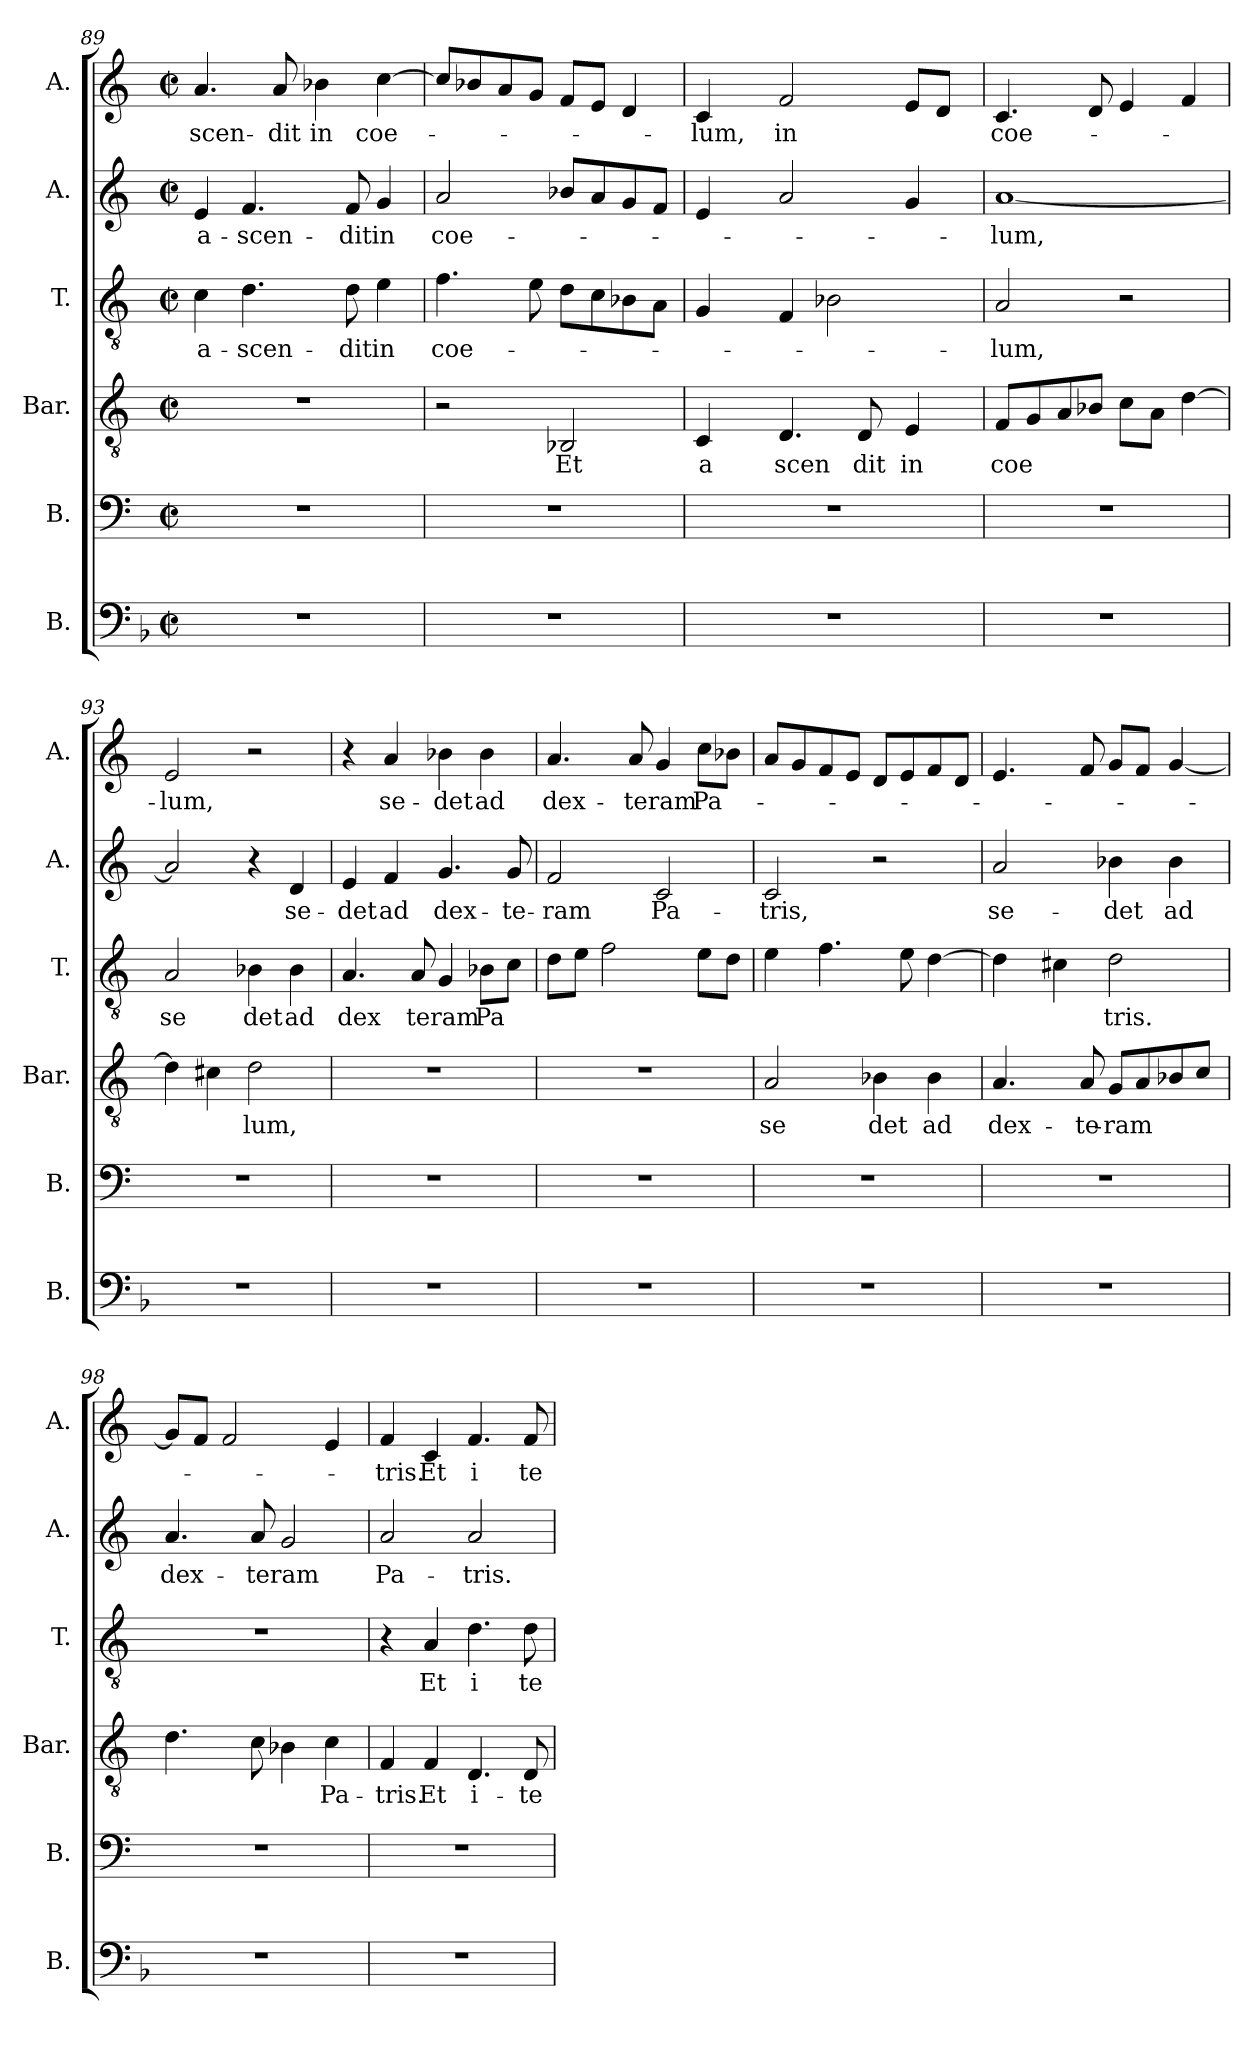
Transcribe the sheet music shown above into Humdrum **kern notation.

**kern	**kern	**kern	**text	**kern	**text	**kern	**text	**kern	**text
*part6	*part5	*part4	*part4	*part3	*part3	*part2	*part2	*part1	*part1
*staff6	*staff5	*staff4	*staff4	*staff3	*staff3	*staff2	*staff2	*staff1	*staff1
*I"B.	*I"B.	*I"Bar.	*	*I"T.	*	*I"A.	*	*I"A.	*
*I'B.	*I'B.	*I'Bar.	*	*I'T.	*	*I'A.	*	*I'A.	*
*clefF4	*clefF4	*clefGv2	*	*clefGv2	*	*clefG2	*	*clefG2	*
*k[b-]	*k[]	*	*	*	*	*	*	*	*
*F:	*C:	*	*	*	*	*	*	*	*
*M2/2	*M2/2	*M2/2	*	*M2/2	*	*M2/2	*	*M2/2	*
*met(c|)	*met(c|)	*met(c|)	*	*met(c|)	*	*met(c|)	*	*met(c|)	*
=89	=89	=89	=89	=89	=89	=89	=89	=89	=89
!	!	!	!	!	!LO:LY:b:cj	!	!LO:LY:b:cj	!	!LO:LY:b:cj
1r	1r	1r	.	4c\	a-	4e/	a-	4.a/	-scen-
!	!	!	!	!	!LO:LY:b:cj	!	!LO:LY:b:cj	!	!
.	.	.	.	4.d\	-scen-	4.f/	-scen-	.	.
!	!	!	!	!	!	!	!	!	!LO:LY:b:cj
.	.	.	.	.	.	.	.	8a/	-dit
!	!	!	!	!	!	!	!	!	!LO:LY:b:cj
.	.	.	.	.	.	.	.	4b-X\	in
!	!	!	!	!	!LO:LY:b:cj	!	!LO:LY:b:cj	!	!
.	.	.	.	8d\	-dit	8f/	-dit	.	.
!	!	!	!	!	!LO:LY:b:cj	!	!LO:LY:b:cj	!	!LO:LY:b
.	.	.	.	4e\	in	4g/	in	[>4cc\	coe-
=90	=90	=90	=90	=90	=90	=90	=90	=90	=90
!	!	!	!	!	!LO:LY:b	!	!LO:LY:b	!	!
1r	1r	2r	.	4.f\	coe-	2a/	coe-	8cc/L]	.
.	.	.	.	.	.	.	.	8b-X/	.
.	.	.	.	.	.	.	.	8a/	.
.	.	.	.	8e\	.	.	.	8g/J	.
!	!	!	!LO:LY:b:cj	!	!	!	!	!	!
.	.	2BB-X/	Et	8d\L	.	8b-X/L	.	8f/L	.
.	.	.	.	8c\	.	8a/	.	8e/J	.
.	.	.	.	8B-X\	.	8g/	.	4d/	.
.	.	.	.	8A\J	.	8f/J	.	.	.
!!LO:LB:g=z
=91	=91	=91	=91	=91	=91	=91	=91	=91	=91
!	!	!	!LO:LY:b:cj	!	!	!	!	!	!LO:LY:b:cj
*	*	*	*	*^	*	*^	*	*	*
1r	1r	4C/	a	4G/	8ryy	.	4e/	8ryy	.	4c/	-lum,
.	.	.	.	.	32ryy	.	.	16ryy	.	.	.
.	.	.	.	.	2ryy	.	.	.	.	.	.
.	.	.	.	.	.	.	.	64ryy	.	.	.
.	.	.	.	.	.	.	.	2ryy	.	.	.
!	!	!	!LO:LY:b:cj	!	!	!	!	!	!	!	!LO:LY:b:cj
.	.	4.D/	scen	4F/	.	.	2a/	.	.	2f/	in
.	.	.	.	2B-X\	.	.	.	.	.	.	.
!	!	!	!LO:LY:b:cj	!	!	!	!	!	!	!	!
.	.	8D/	dit	.	.	.	.	.	.	.	.
.	.	.	.	.	4ryy	.	.	.	.	.	.
.	.	.	.	.	.	.	.	4ryy	.	.	.
!	!	!	!LO:LY:b:cj	!	!	!	!	!	!	!	!
.	.	4E/	in	.	.	.	4g/	.	.	8e/L	.
.	.	.	.	.	.	.	.	.	.	8d/J	.
.	.	.	.	.	16.ryy	.	.	.	.	.	.
.	.	.	.	.	.	.	.	32.ryy	.	.	.
=92	=92	=92	=92	=92	=92	=92	=92	=92	=92	=92	=92
!	!	!	!LO:LY:b	!	!	!LO:LY:b:cj	!	!	!LO:LY:b	!	!LO:LY:b
*	*	*	*	*v	*v	*	*	*	*	*	*
*	*	*	*	*	*	*v	*v	*	*	*
1r	1r	8F/L	coe	2A/	-lum,	[<1a	-lum,	4.c/	coe-
.	.	8G/	.	.	.	.	.	.	.
.	.	8A/	.	.	.	.	.	.	.
.	.	8B-X/J	.	.	.	.	.	8d/	.
.	.	8c\L	.	2r	.	.	.	4e/	.
.	.	8A\J	.	.	.	.	.	.	.
.	.	[>4d\	.	.	.	.	.	4f/	.
=93	=93	=93	=93	=93	=93	=93	=93	=93	=93
!	!	!	!	!	!LO:LY:b:cj	!	!	!	!LO:LY:b:cj
1r	1r	4d\]	.	2A/	se	2a/]	.	2e/	-lum,
.	.	4c#\	.	.	.	.	.	.	.
!	!	!	!LO:LY:b:cj	!	!LO:LY:b:cj	!	!	!	!
.	.	2d\	lum,	4B-X\	det	4r	.	2r	.
!	!	!	!	!	!LO:LY:b:cj	!	!LO:LY:b:cj	!	!
.	.	.	.	4B-\	ad	4d/	se-	.	.
=94	=94	=94	=94	=94	=94	=94	=94	=94	=94
!	!	!	!	!	!LO:LY:b:cj	!	!LO:LY:b:cj	!	!
1r	1r	1r	.	4.A/	dex	4e/	-det	4r	.
!	!	!	!	!	!	!	!LO:LY:b:cj	!	!LO:LY:b:cj
.	.	.	.	.	.	4f/	ad	4a/	se-
!	!	!	!	!	!LO:LY:b	!	!	!	!
.	.	.	.	8A/	teram	.	.	.	.
!	!	!	!	!	!	!	!LO:LY:b:cj	!	!LO:LY:b:cj
.	.	.	.	4G/	.	4.g/	dex-	4b-X\	-det
!	!	!	!	!	!LO:LY:b	!	!	!	!LO:LY:b:cj
.	.	.	.	8B-X\L	Pa	.	.	4b-\	ad
!	!	!	!	!	!	!	!LO:LY:b:cj	!	!
.	.	.	.	8c\J	.	8g/	-te-	.	.
=95	=95	=95	=95	=95	=95	=95	=95	=95	=95
!	!	!	!	!	!	!	!LO:LY:b:cj	!	!LO:LY:b:cj
1r	1r	1r	.	8d\L	.	2f/	-ram	4.a/	dex-
.	.	.	.	8e\J	.	.	.	.	.
.	.	.	.	2f\	.	.	.	.	.
!	!	!	!	!	!	!	!	!	!LO:LY:b
.	.	.	.	.	.	.	.	8a/	-teram
!	!	!	!	!	!	!	!LO:LY:b:cj	!	!
.	.	.	.	.	.	2c/	Pa-	4g/	.
!	!	!	!	!	!	!	!	!	!LO:LY:b
.	.	.	.	8e\L	.	.	.	8cc\L	Pa-
.	.	.	.	8d\J	.	.	.	8b-X\J	.
=96	=96	=96	=96	=96	=96	=96	=96	=96	=96
!	!	!	!LO:LY:b:cj	!	!	!	!LO:LY:b:cj	!	!
1r	1r	2A/	se	4e\	.	2c/	-tris,	8a/L	.
.	.	.	.	.	.	.	.	8g/	.
.	.	.	.	4.f\	.	.	.	8f/	.
.	.	.	.	.	.	.	.	8e/J	.
!	!	!	!LO:LY:b:cj	!	!	!	!	!	!
.	.	4B-X\	det	.	.	2r	.	8d/L	.
.	.	.	.	8e\	.	.	.	8e/	.
!	!	!	!LO:LY:b:cj	!	!	!	!	!	!
.	.	4B-\	ad	[>4d\	.	.	.	8f/	.
.	.	.	.	.	.	.	.	8d/J	.
!!LO:PB:g=z
=97	=97	=97	=97	=97	=97	=97	=97	=97	=97
!	!	!	!LO:LY:b:cj	!	!	!	!LO:LY:b:cj	!	!
*	*	*	*	*^	*	*	*	*^	*
1r	1r	4.A/	dex-	4d\]	8ryy	.	2a/	se-	4.e/	8...ryy	.
.	.	.	.	.	2..ryy	.	.	.	.	.	.
.	.	.	.	.	.	.	.	.	.	2ryy	.
.	.	.	.	4c#\	.	.	.	.	.	.	.
!	!	!	!LO:LY:b:cj	!	!	!	!	!	!	!	!
.	.	8A/	-te-	.	.	.	.	.	8f/	.	.
!	!	!	!LO:LY:b	!	!	!LO:LY:b:cj	!	!LO:LY:b:cj	!	!	!
.	.	8G/L	-ram	2d\	.	tris.	4b-X\	-det	8g/L	.	.
.	.	8A/	.	.	.	.	.	.	8f/J	.	.
.	.	.	.	.	.	.	.	.	.	4ryy	.
!	!	!	!	!	!	!	!	!LO:LY:b:cj	!	!	!
.	.	8B-X/	.	.	.	.	4b-\	ad	[<4g/	.	.
.	.	8c/J	.	.	.	.	.	.	.	.	.
.	.	.	.	.	.	.	.	.	.	64ryy	.
=98	=98	=98	=98	=98	=98	=98	=98	=98	=98	=98	=98
!	!	!	!	!	!	!	!	!LO:LY:b:cj	!	!	!
*	*	*	*	*v	*v	*	*	*	*v	*v	*
1r	1r	4.d\	.	1r	.	4.a/	dex-	8g/L]	.
.	.	.	.	.	.	.	.	8f/J	.
.	.	.	.	.	.	.	.	2f/	.
!	!	!	!	!	!	!	!LO:LY:b	!	!
.	.	8c\	.	.	.	8a/	-teram	.	.
.	.	4B-X\	.	.	.	2g/	.	.	.
!	!	!	!LO:LY:b:cj	!	!	!	!	!	!
.	.	4c\	Pa-	.	.	.	.	4e/	.
=99	=99	=99	=99	=99	=99	=99	=99	=99	=99
!	!	!	!LO:LY:b:cj	!	!	!	!LO:LY:b:cj	!	!LO:LY:b:cj
1r	1r	4F/	-tris.	4r	.	2a/	Pa-	4f/	-tris.
!	!	!	!LO:LY:b:cj	!	!LO:LY:b:cj	!	!	!	!LO:LY:b:cj
.	.	4F/	Et	4A/	Et	.	.	4c/	Et
!	!	!	!LO:LY:b:cj	!	!LO:LY:b:cj	!	!LO:LY:b:cj	!	!LO:LY:b:cj
.	.	4.D/	i-	4.d\	i	2a/	-tris.	4.f/	i
!	!	!	!LO:LY:b:cj	!	!LO:LY:b:cj	!	!	!	!LO:LY:b:cj
.	.	8D/	-te-	8d\	te	.	.	8f/	te
=	=	=	=	=	=	=	=	=	=
*-	*-	*-	*-	*-	*-	*-	*-	*-	*-
